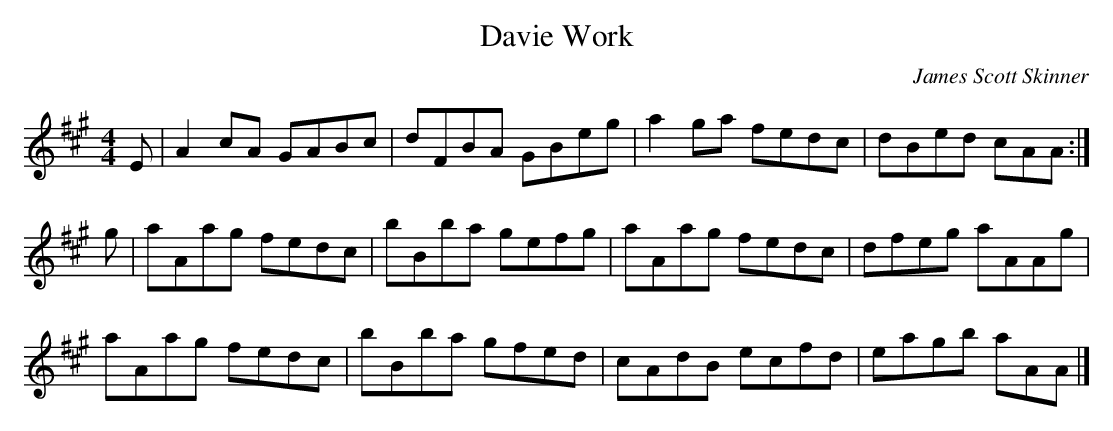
X:1
T:Davie Work
C:James Scott Skinner
L:1/8
M:4/4
K:A
E| A2 cA GABc | dFBA GBeg | a2 ga fedc | dBed cAA :|
g| aAag  fedc | bBba gefg | aAag  fedc | dfeg aAAg |
   aAag  fedc | bBba gfed | cAdB  ecfd | eagb aAA |]
